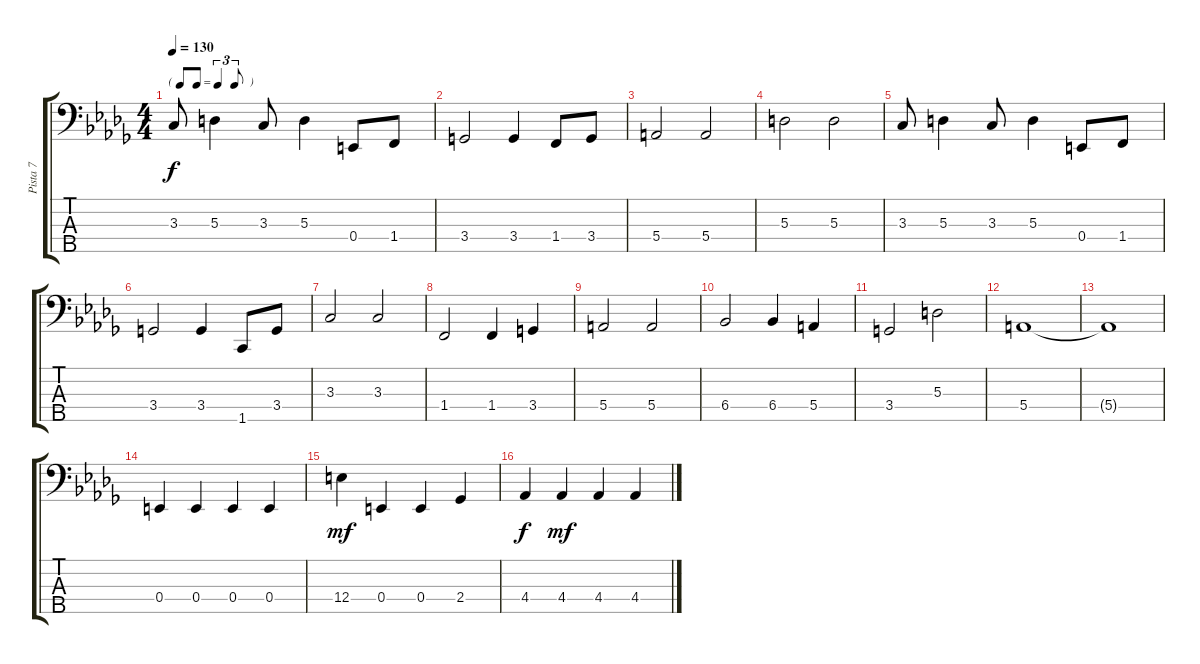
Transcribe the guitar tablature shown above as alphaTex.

\track ("Pista 7" "Pista 7") {instrument electricbassfinger}
\staff {score tabs}
\tuning (G2 D2 A1 E1 B0) {hide}
\ts (4 4)
\tf triplet8th
\tempo 130
\clef f4
\ks db
3.3.8{dy f} 5.3.4 3.3.8 5.3.4 0.4.8 1.4.8 |
3.4.2 3.4.4 1.4.8 3.4.8 |
5.4.2 5.4.2 |
5.3.2 5.3.2 |
3.3.8 5.3.4 3.3.8 5.3.4 0.4.8 1.4.8 |
3.4.2 3.4.4 1.5.8 3.4.8 |
3.3.2 3.3.2 |
1.4.2 1.4.4 3.4.4 |
5.4.2 5.4.2 |
6.4.2 6.4.4 5.4.4 |
3.4.2 5.3.2 |
5.4.1 |
5.4{t}.1 |
0.4.4 0.4.4 0.4.4 0.4.4 |
12.4.4{dy mf} 0.4.4 0.4.4 2.4.4 |
4.4.4{dy f} 4.4.4{dy mf} 4.4.4 4.4.4
